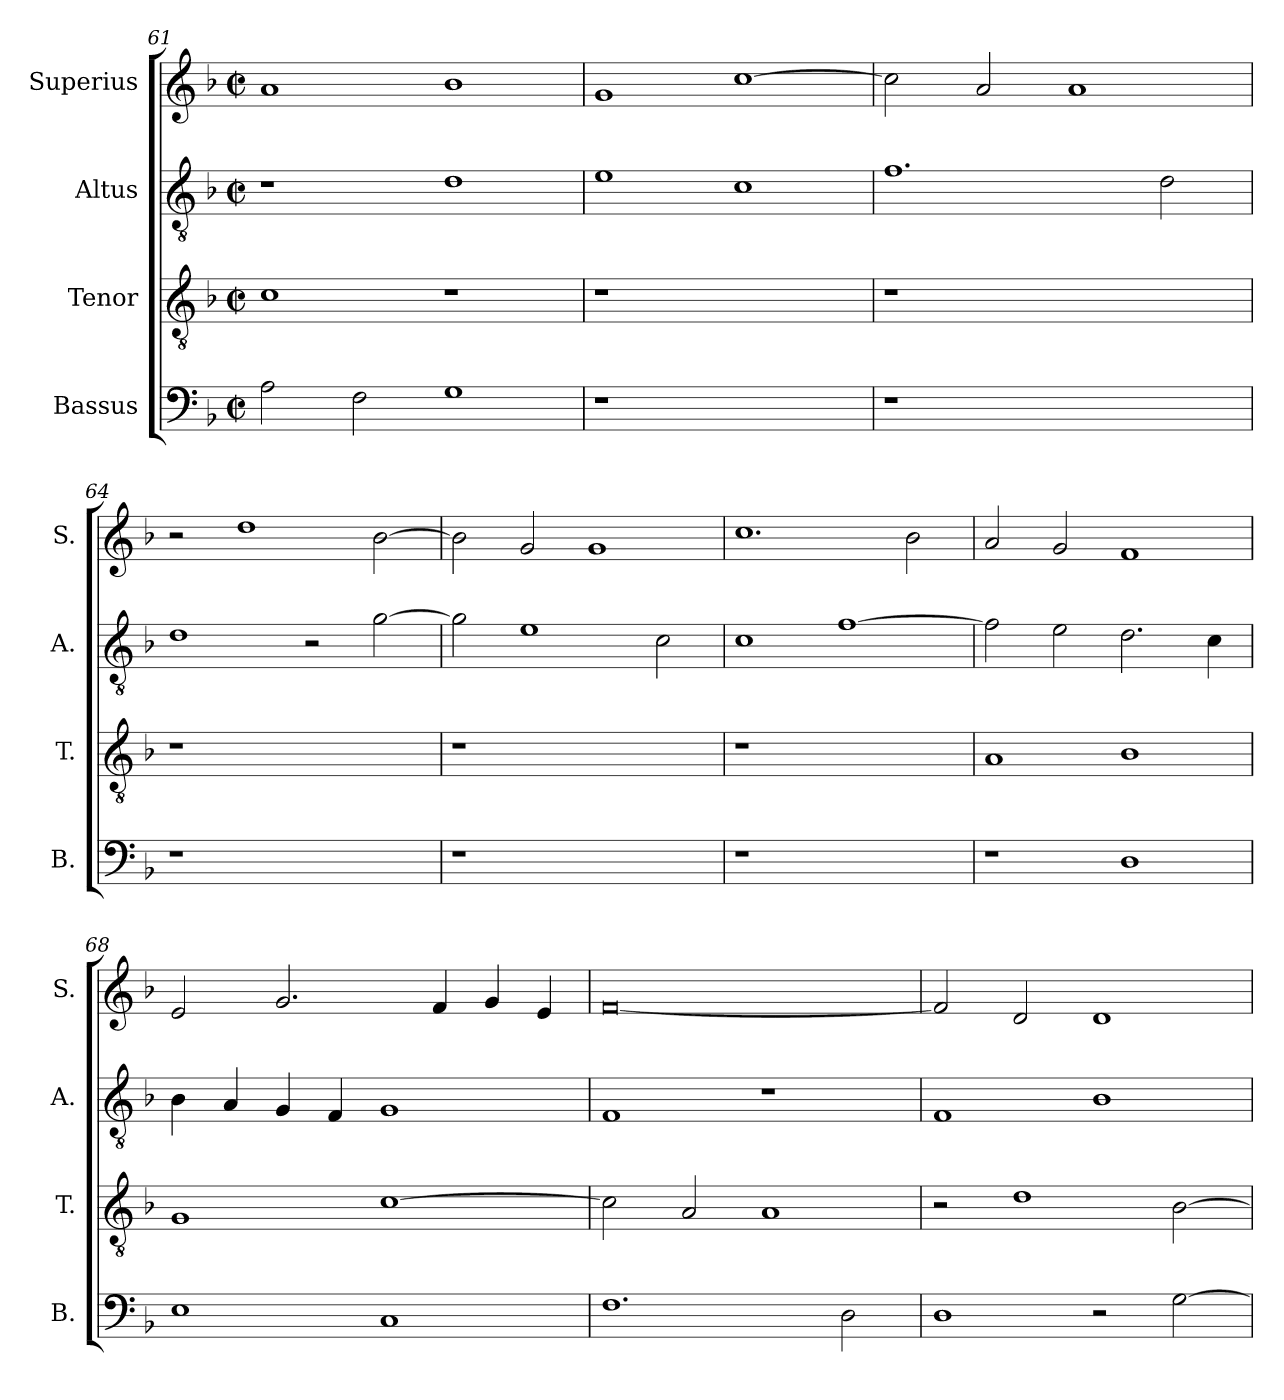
**kern	**kern	**kern	**kern
*part4	*part3	*part2	*part1
*staff4	*staff3	*staff2	*staff1
*I"Bassus	*I"Tenor	*I"Altus	*I"Superius
*I'B.	*I'T.	*I'A.	*I'S.
*clefF4	*clefGv2	*clefGv2	*clefG2
*	*ITrd7c12	*ITrd7c12	*
*k[b-]	*k[b-]	*k[b-]	*k[b-]
*F:	*F:	*F:	*F:
*M2/2	*M2/2	*M2/2	*M2/2
*met(c|)	*met(c|)	*met(c|)	*met(c|)
=61	=61	=61	=61
2Ai\	1Ci	1r	1ai
2Fi\	.	.	.
1Gi	1r	1Di	1b-i
=62	=62	=62	=62
!LO:N:vis=1	!LO:N:vis=1	!	!
1r	1r	1Ei	1gi
1ryy	1ryy	1Ci	[>1cci
=63	=63	=63	=63
!LO:N:vis=1	!LO:N:vis=1	!	!
1r	1r	1.Fi	2cci\]
.	.	.	2ai/
1ryy	1ryy	.	1ai
.	.	2Di\	.
=64	=64	=64	=64
!LO:N:vis=1	!LO:N:vis=1	!	!
1r	1r	1Di	2r
.	.	.	1ddi
1ryy	1ryy	2r	.
.	.	[>2Gi\	[>2b-i\
!!LO:PB:g=z
=65	=65	=65	=65
!LO:N:vis=1	!LO:N:vis=1	!	!
1r	1r	2Gi\]	2b-i\]
.	.	1Ei	2gi/
1ryy	1ryy	.	1gi
.	.	2Ci\	.
=66	=66	=66	=66
!LO:N:vis=1	!LO:N:vis=1	!	!
1r	1r	1Ci	1.cci
1ryy	1ryy	[>1Fi	.
.	.	.	2b-i\
=67	=67	=67	=67
1r	1AAi	2Fi\]	2ai/
.	.	2Ei\	2gi/
1Di	1BB-i	2.Di\	1fi
.	.	4Ci\	.
=68	=68	=68	=68
1Ei	1GGi	4BB-i\	2ei/
.	.	4AAi/	.
.	.	4GGi/	2.gi/
.	.	4FFi/	.
1Ci	[>1Ci	1GGi	.
.	.	.	4fi/
.	.	.	4gi/
.	.	.	4ei/
=69	=69	=69	=69
1.Fi	2Ci\]	1FFi	[<0fi
.	2AAi/	.	.
.	1AAi	1r	.
2Di\	.	.	.
!!LO:LB:g=z
=70	=70	=70	=70
1Di	2r	1FFi	2fi/]
.	1Di	.	2di/
2r	.	1BB-i	1di
[>2Gi\	[>2BB-i\	.	.
=	=	=	=
*-	*-	*-	*-
